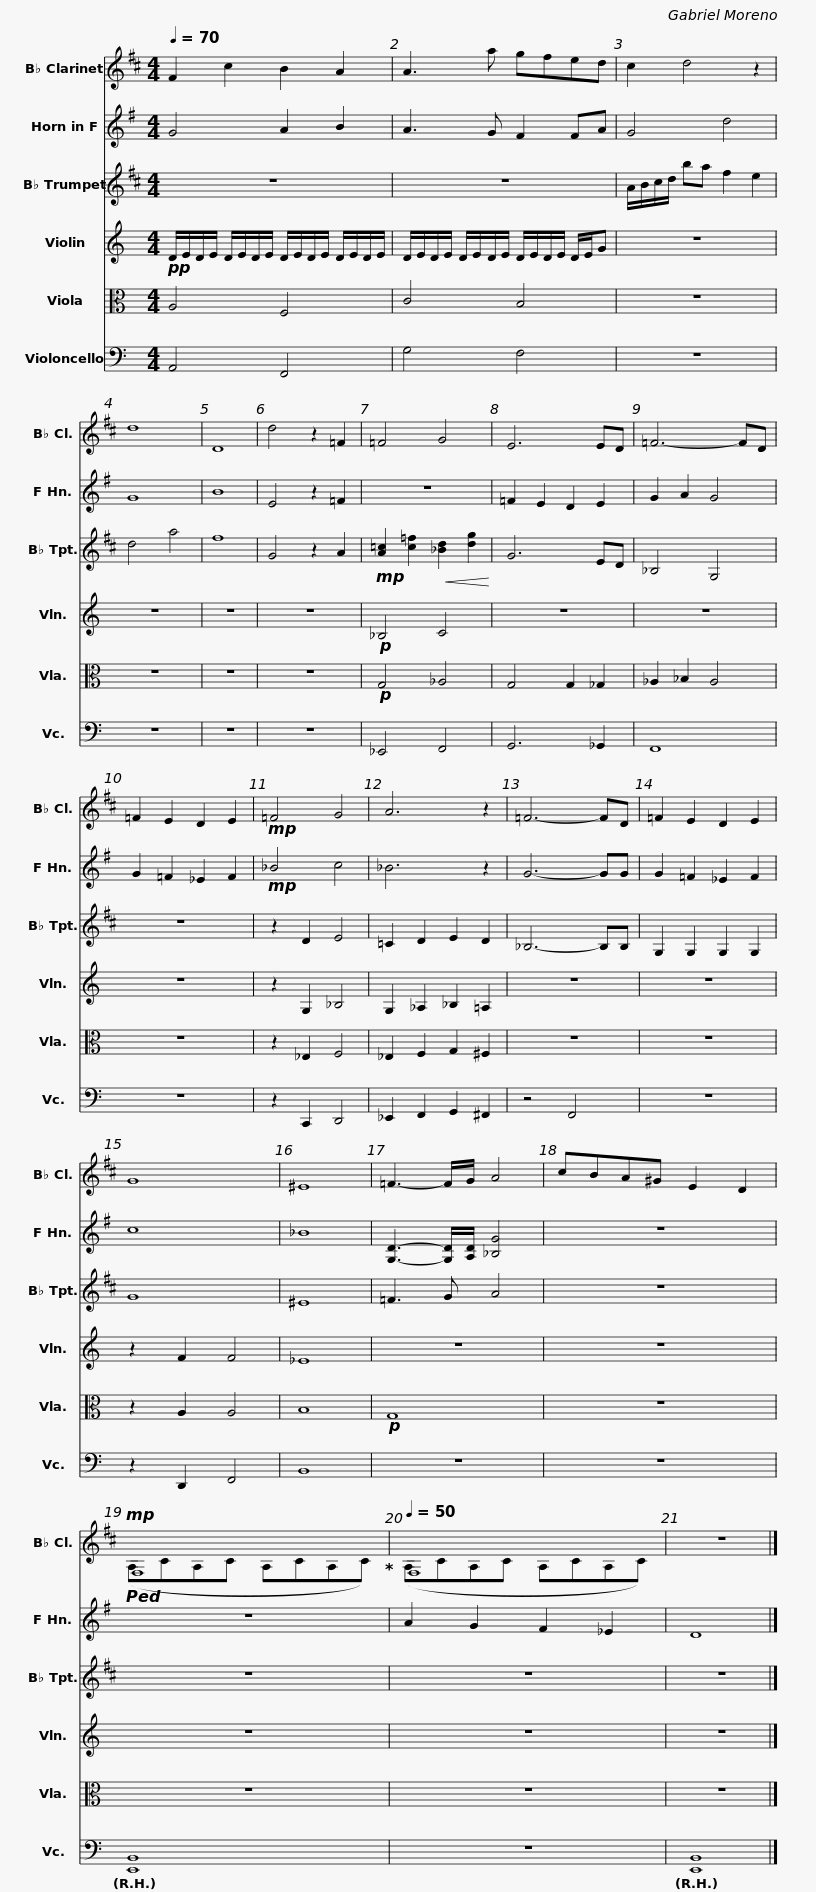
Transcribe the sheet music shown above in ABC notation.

X:1
%%score ( 1 2 ) 3 4 5 6 7
L:1/8
Q:1/4=70
M:4/4
I:linebreak $
K:C
V:1 treble transpose=-2
V:2 treble transpose="-2 "
V:3 treble transpose=-7
V:4 treble transpose=-2
V:5 treble
V:6 alto
V:7 bass
V:1
[K:D] F2 c2 B2 A2 | A3 a gfed | c2 d4 z2 | d8 |$ D8 | %5
 d4 z2 =F2 | =F4 G4 | E6 ED | =F6- FD | =F2 E2 D2 E2 | %10
!mp! =F4 G4 |$ A6 z2 | =F6- FD | =F2 E2 D2 E2 | G8 | %15
 ^E8 | =F3- F/G/ A4 | cBA^G E2 D2 |$!mp!!ped! F,8!ped-up! |[Q:1/4=50] F,8 | %20
 z8 |] %21
V:2
[K:D] x8 | x8 | x8 | x8 |$ x8 | %5
 x8 | x8 | x8 | x8 | x8 | %10
 x8 |$ x8 | x8 | x8 | x8 | %15
 x8 | x8 | x8 |$ (A,CA,C A,CA,C) | (A,CA,C A,CA,C) | %20
 x8 |] %21
V:3
[K:G] G4 A2 B2 | A3 G F2 FA | G4 d4 | G8 |$ B8 | %5
 E4 z2 =F2 | z8 | =F2 E2 D2 E2 | G2 A2 G4 | G2 =F2 _E2 F2 | %10
!mp! _B4 c4 |$ _B6 z2 | G6- GG | G2 =F2 _E2 F2 | c8 | %15
 _B8 | [G,D]3- [G,D]/[A,D]/ [_B,G]4 | z8 |$ z8 | A2 G2 F2 _E2 | %20
 D8 |] %21
V:4
[K:D] z8 | z8 | A/B/c/d/ ba f2 e2 | d4 a4 |$ f8 | %5
 G4 z2 A2 |!mp! [A=c]2 [c=f]2!<(! [_Bd]2 [dg]2!<)! | G6 ED | _B,4 G,4 | z8 | %10
 z2 D2 E4 |$ =C2 D2 E2 D2 | _B,6- B,B, | G,2 G,2 G,2 G,2 | G8 | %15
 ^E8 | =F3 G A4 | z8 |$ z8 | z8 | %20
 z8 |] %21
V:5
!pp! D/E/D/E/ D/E/D/E/ D/E/D/E/ D/E/D/E/ | D/E/D/E/ D/E/D/E/ D/E/D/E/ D/E/G | z8 | z8 |$ z8 | %5
 z8 |!p! _B,4 C4 | z8 | z8 | z8 | %10
 z2 G,2 _B,4 |$ G,2 _A,2 _B,2 =A,2 | z8 | z8 | z2 F2 F4 | %15
 _E8 | z8 | z8 |$ z8 | z8 | %20
 z8 |] %21
V:6
 A,4 F,4 | C4 B,4 | z8 | z8 |$ z8 | %5
 z8 |!p! G,4 _A,4 | G,4 G,2 _G,2 | _A,2 _B,2 A,4 | z8 | %10
 z2 _E,2 F,4 |$ _E,2 F,2 G,2 ^F,2 | z8 | z8 | z2 A,2 A,4 | %15
 B,8 |!p! G,8 | z8 |$ z8 | z8 | %20
 z8 |] %21
V:7
 A,,4 F,,4 | G,4 F,4 | z8 | z8 |$ z8 | %5
 z8 | _E,,4 F,,4 | G,,6 _G,,2 | F,,8 | z8 | %10
 z2 C,,2 D,,4 |$ _E,,2 F,,2 G,,2 ^F,,2 | z4 F,,4 | z8 | z2 D,,2 F,,4 | %15
 B,,8 | z8 | z8 |$ [E,,B,,]8 | z8 | %20
 [E,,B,,]8 |] %21
